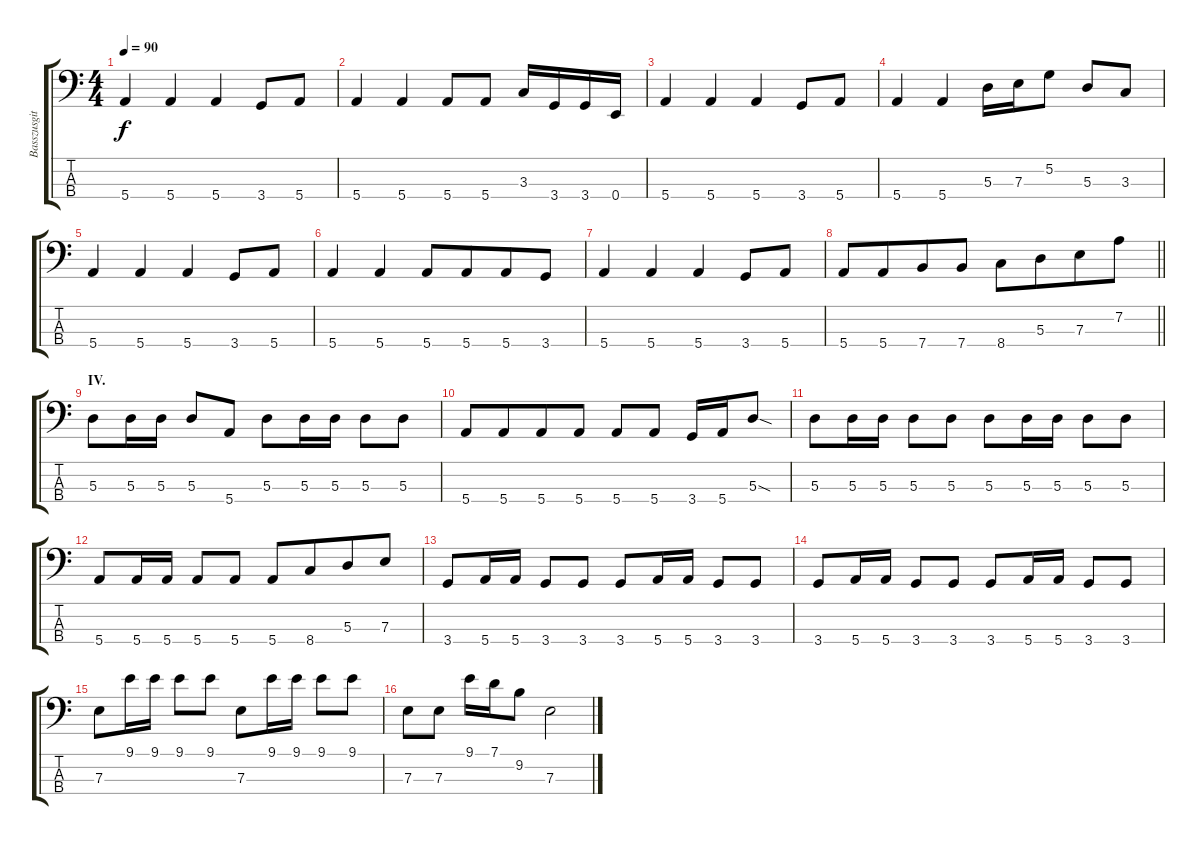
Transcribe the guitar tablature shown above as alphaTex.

\track ("Basszusgitár (Roger Glover)" "Basszusgit") {instrument electricbassfinger}
\staff {score tabs}
\tuning (G2 D2 A1 E1) {hide}
\ts (4 4)
\tempo 90
\clef f4
\ks c
5.4.4{dy f} 5.4.4 5.4.4 3.4.8 5.4.8 |
5.4.4 5.4.4 5.4.8 5.4.8 3.3.16 3.4.16 3.4.16 0.4.16 |
5.4.4 5.4.4 5.4.4 3.4.8 5.4.8 |
5.4.4 5.4.4 5.3.16 7.3.16 5.2.8 5.3.8 3.3.8 |
5.4.4 5.4.4 5.4.4 3.4.8 5.4.8 |
5.4.4 5.4.4 5.4.8 5.4.8{beam merge} 5.4.8 3.4.8 |
5.4.4 5.4.4 5.4.4 3.4.8 5.4.8 |
\barLineRight lightlight
5.4.8 5.4.8{beam merge} 7.4.8 7.4.8 8.4.8 5.3.8{beam merge} 7.3.8 7.2.8 |
\section ("" "IV.")
5.3.8 5.3.16 5.3.16 5.3.8 5.4.8 5.3.8 5.3.16 5.3.16 5.3.8 5.3.8 |
5.4.8 5.4.8{beam merge} 5.4.8 5.4.8 5.4.8 5.4.8 3.4.16 5.4.16 5.3{sod}.8 |
5.3.8 5.3.16 5.3.16 5.3.8 5.3.8 5.3.8 5.3.16 5.3.16 5.3.8 5.3.8 |
5.4.8 5.4.16 5.4.16 5.4.8 5.4.8 5.4.8 8.4.8{beam merge} 5.3.8 7.3.8 |
3.4.8 5.4.16 5.4.16 3.4.8 3.4.8 3.4.8 5.4.16 5.4.16 3.4.8 3.4.8 |
3.4.8 5.4.16 5.4.16 3.4.8 3.4.8 3.4.8 5.4.16 5.4.16 3.4.8 3.4.8 |
7.3.8 9.1.16 9.1.16 9.1.8 9.1.8 7.3.8 9.1.16 9.1.16 9.1.8 9.1.8 |
7.3.8 7.3.8 9.1.16 7.1.16 9.2.8 7.3.2
